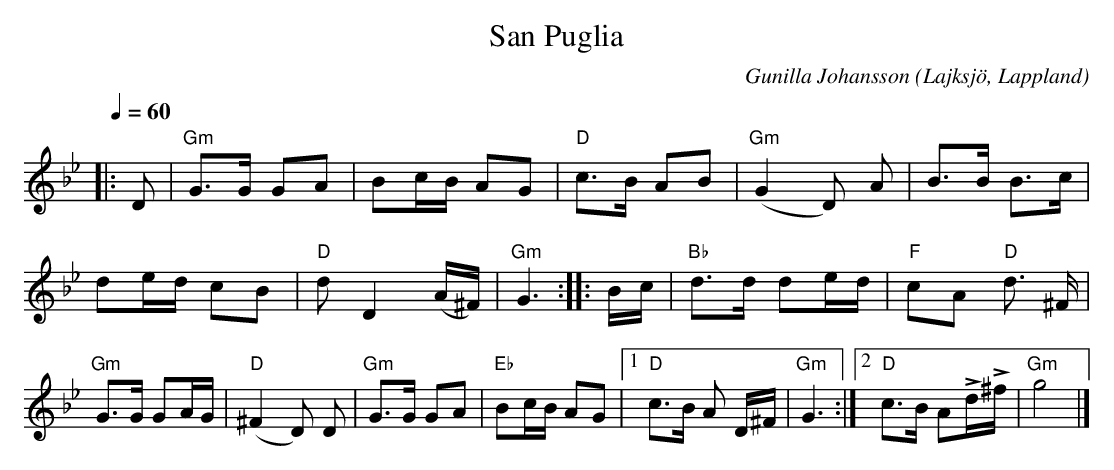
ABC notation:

X:1
T:San Puglia
C:Gunilla Johansson
O:Lajksjö, Lappland
Q:1/4=60M:2/4
L:1/16
K:Gm
|:D2|"Gm"G3G G2A2|B2cB A2G2|"D"c3B A2B2|"Gm"(G4 D2) A2|B3B B3c|d2ed c2B2|"D"d2 D4 (A^F)|"Gm"G6::Bc|"Bb"d3d d2ed|"F"c2A2 "D"d3 ^F|"Gm"G3G G2AG|"D"(^F4 D2) D2|"Gm"G3G G2A2|"Eb"B2cB A2G2|1"D" c3B A2 D^F|"Gm"G6 :|2"D"c3B A2LdL^f|"Gm"g8|]
